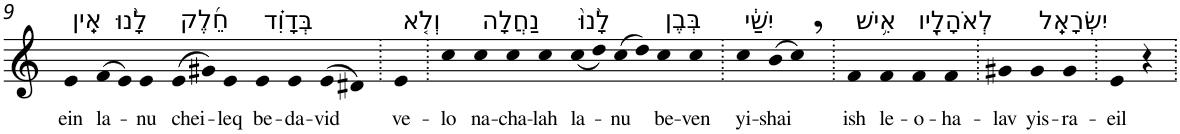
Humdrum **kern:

**kern	**text
*part1	*part1
*staff1	*staff1
*I"Piano	*
*I'Pno	*
!!LO:PB:g=z
*clefG2	*
*k[]	*
=9	=9
!LO:TX:a:t=אֵֽין	!
!	!LO:LY:b
4e	ein
!LO:TX:a:t=לָ֨נוּ	!
!	!LO:LY:b
(>8f	la-
8e)	.
!	!LO:LY:b
4e	-nu
!LO:TX:a:t=חֵ֜לֶק	!
!	!LO:LY:b
(>8e	chei-
8g#X)	.
!	!LO:LY:b
4e	-leq
!LO:TX:a:t=בְּדָוִ֗ד	!
!	!LO:LY:b
4e	be-
!	!LO:LY:b
4e	-da-
!	!LO:LY:b
(>8e	-vid
8d#X)	.
=10.	=10.
!LO:TX:a:t=וְלֹ֤א	!
!	!LO:LY:b
4e	ve-
=11.	=11.
!	!LO:LY:b
4cc	-lo
!LO:TX:a:t=נַחֲלָה	!
!	!LO:LY:b
4cc	na-
!	!LO:LY:b
4cc	-cha-
!	!LO:LY:b
4cc	-lah
!LO:TX:a:t=לָ֙נוּ֙	!
!	!LO:LY:b
(<8cc	la-
8dd)	.
!	!LO:LY:b
(>8cc	-nu
8dd)	.
!LO:TX:a:t=בְּבֶן	!
!	!LO:LY:b
4cc	be-
!	!LO:LY:b
4cc	-ven
=12.	=12.
!LO:TX:a:t=יִשַׁ֔י	!
!	!LO:LY:b
4cc	yi-
!	!LO:LY:b
(>8b	-shai
8cc,)	.
=13.	=13.
!LO:TX:a:t=אִ֥ישׁ	!
!	!LO:LY:b
4f	ish
!LO:TX:a:t=לְאֹהָלָ֖יו	!
!	!LO:LY:b
4f	le-
!	!LO:LY:b
4f	-o-
!	!LO:LY:b
4f	-ha-
=14.	=14.
!	!LO:LY:b
4g#X	-lav
!LO:TX:a:t=יִשְׂרָאֵֽל	!
!	!LO:LY:b
4g#	yis-
!	!LO:LY:b
4g#	-ra-
=15.	=15.
!	!LO:LY:b
4e	-eil
4r	.
=.	=.
*-	*-
